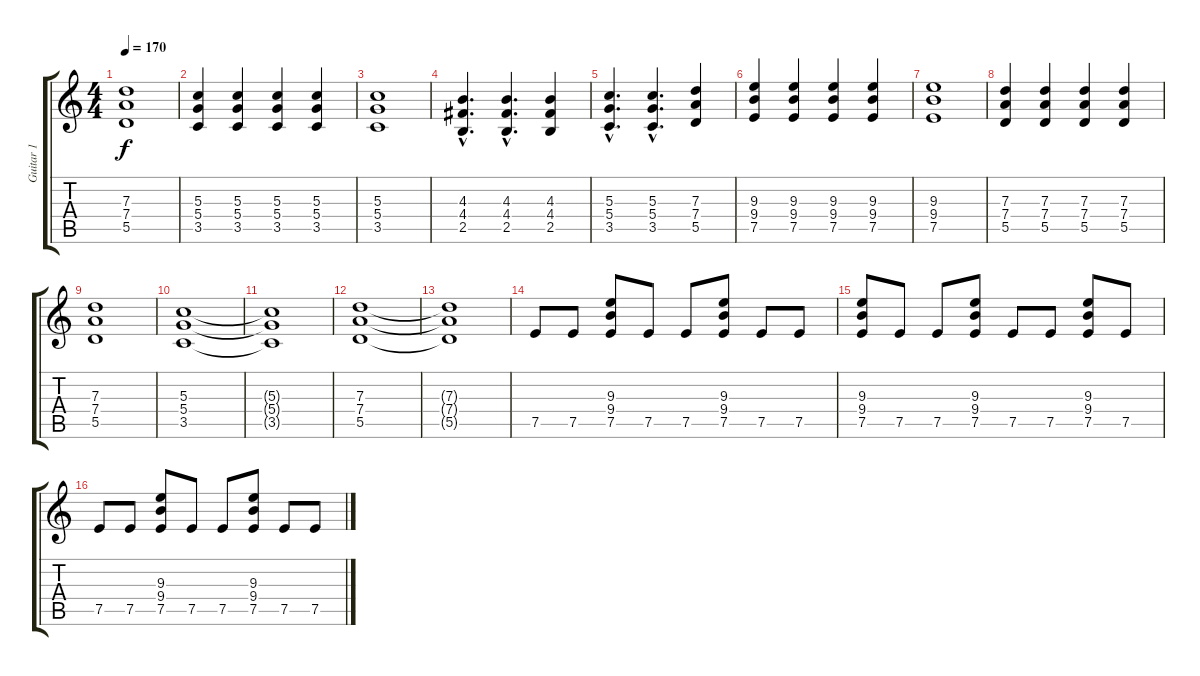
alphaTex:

\track ("Guitar 1" "Guitar 1") {instrument distortionguitar}
\staff {score tabs}
\tuning (E4 B3 G3 D3 A2 E2) {hide}
\ts (4 4)
\tempo 170
\clef g2
\ks c
(7.3 7.4 5.5).1{dy f} |
(5.3 5.4 3.5).4 (5.3 5.4 3.5).4 (5.3 5.4 3.5).4 (5.3 5.4 3.5).4 |
(5.3 5.4 3.5).1 |
(4.3{hac} 4.4{hac} 2.5{hac}).4{d} (4.3{hac} 4.4{hac} 2.5{hac}).4{d} (4.3 4.4 2.5).4 |
(5.3{hac} 5.4{hac} 3.5{hac}).4{d} (5.3{hac} 5.4{hac} 3.5{hac}).4{d} (7.3 7.4 5.5).4 |
(9.3 9.4 7.5).4 (9.3 9.4 7.5).4 (9.3 9.4 7.5).4 (9.3 9.4 7.5).4 |
(9.3 9.4 7.5).1 |
(7.3 7.4 5.5).4 (7.3 7.4 5.5).4 (7.3 7.4 5.5).4 (7.3 7.4 5.5).4 |
(7.3 7.4 5.5).1 |
(5.3 5.4 3.5).1 |
(5.3{t} 5.4{t} 3.5{t}).1 |
(7.3 7.4 5.5).1 |
(7.3{t} 7.4{t} 5.5{t}).1 |
7.5.8 7.5.8 (9.3 9.4 7.5).8 7.5.8 7.5.8 (9.3 9.4 7.5).8 7.5.8 7.5.8 |
(9.3 9.4 7.5).8 7.5.8 7.5.8 (9.3 9.4 7.5).8 7.5.8 7.5.8 (9.3 9.4 7.5).8 7.5.8 |
7.5.8 7.5.8 (9.3 9.4 7.5).8 7.5.8 7.5.8 (9.3 9.4 7.5).8 7.5.8 7.5.8
